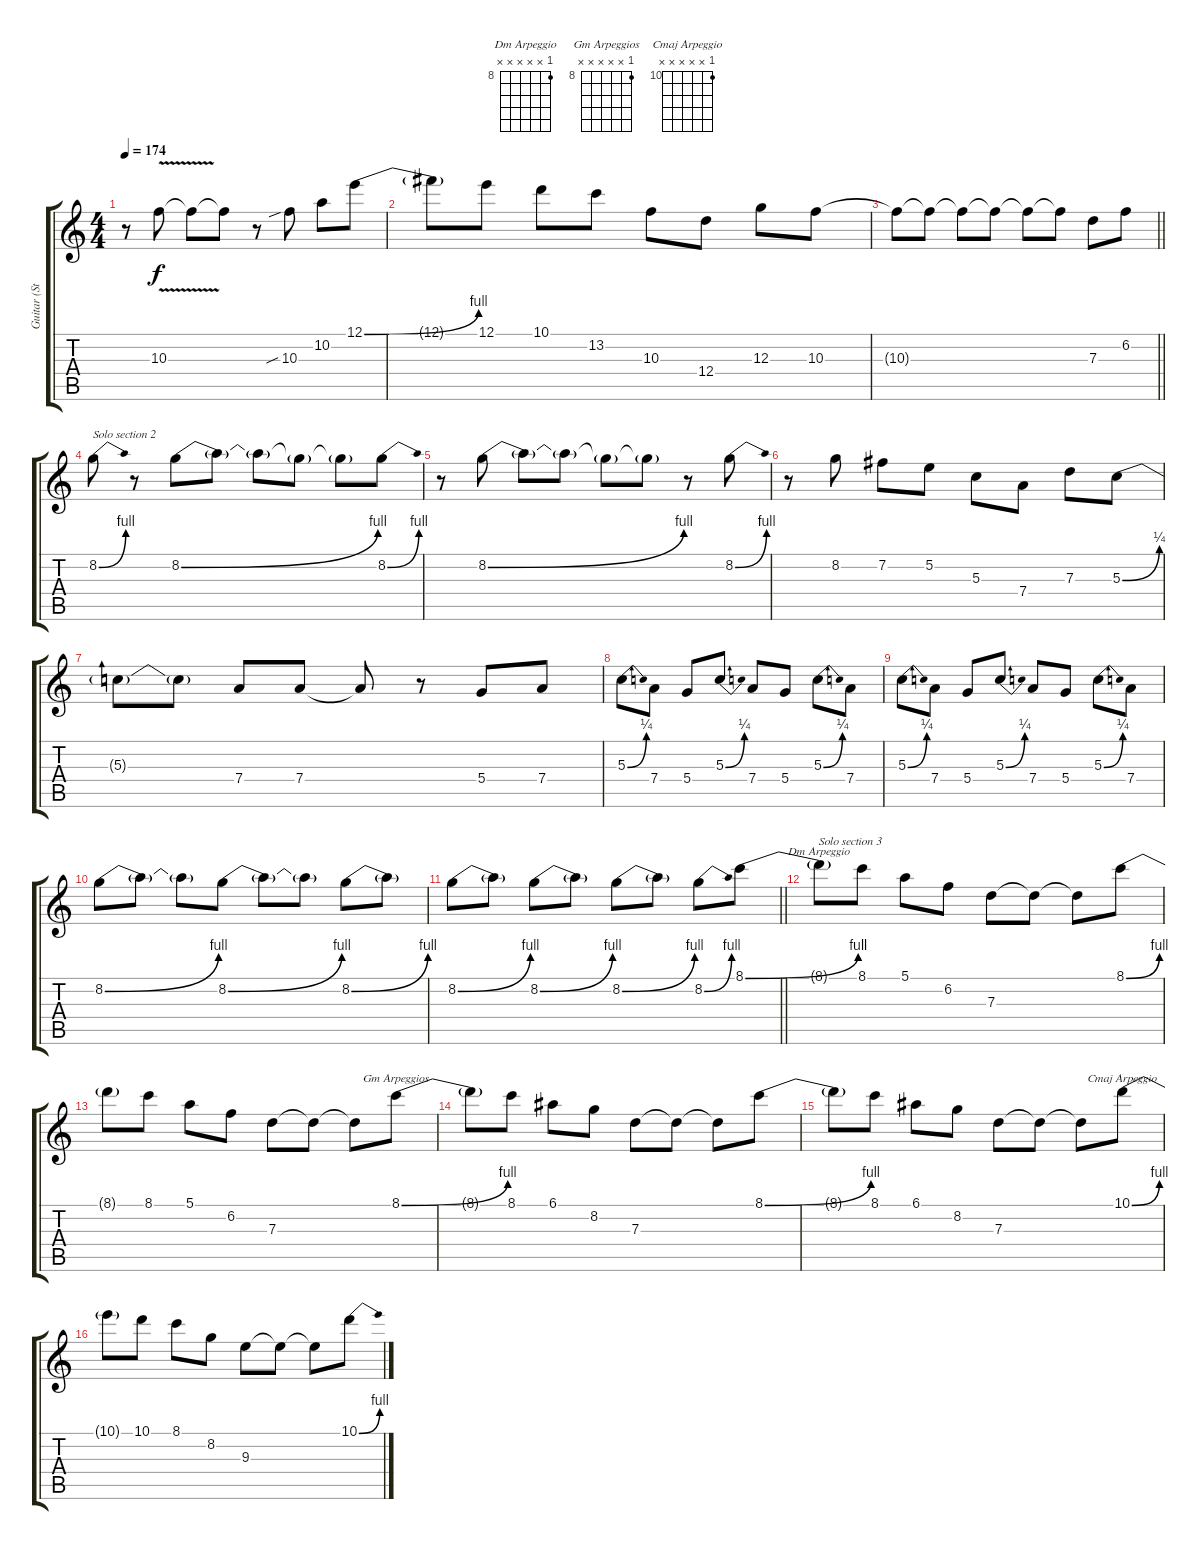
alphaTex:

\track ("Guitar (Steve Morse)" "Guitar (St") {instrument overdrivenguitar}
\staff {score tabs}
\tuning (E4 B3 G3 D3 A2 E2) {hide}
\chord ("Dm Arpeggio" 8 x x x x x) {firstfret 8}
\chord ("Gm Arpeggios" 8 x x x x x) {firstfret 8}
\chord ("Cmaj Arpeggio" 10 x x x x x) {firstfret 10}
\ts (4 4)
\tempo 174
\clef g2
\ks c
r.8{dy f} 10.3{v}.8 10.3{t}.8 10.3{t}.8 r.8 10.3{sib}.8 10.2.8 12.1{be (bend 0 0 60 4)}.8 |
12.1{t}.8 12.1.8 10.1.8 13.2.8 10.3.8 12.4.8 12.3.8 10.3.8 |
\barLineRight lightlight
10.3{t}.8 10.3{t}.8 10.3{t}.8 10.3{t}.8 10.3{t}.8 10.3{t}.8 7.3.8 6.2.8 |
8.2{be (bend 0 0 60 4)}.8{txt "Solo section 2"} r.8 8.2{be (bend 0 0 60 4)}.8 8.2{t}.8 8.2{t}.8 8.2{t}.8 8.2{t}.8 8.2{be (bend 0 0 60 4)}.8 |
r.8 8.2{be (bend 0 0 60 4)}.8 8.2{t}.8 8.2{t}.8 8.2{t}.8 8.2{t}.8 r.8 8.2{be (bend 0 0 60 4)}.8 |
r.8 8.2.8 7.2.8 5.2.8 5.3.8 7.4.8 7.3.8 5.3{be (bend 0 0 60 1)}.8 |
5.3{t}.8 5.3{t}.8 7.4.8 7.4.8 7.4{t}.8 r.8 5.4.8 7.4.8 |
5.3{be (bend 0 0 60 1)}.8 7.4.8 5.4.8 5.3{be (bend 0 0 60 1)}.8 7.4.8 5.4.8 5.3{be (bend 0 0 60 1)}.8 7.4.8 |
5.3{be (bend 0 0 60 1)}.8 7.4.8 5.4.8 5.3{be (bend 0 0 60 1)}.8 7.4.8 5.4.8 5.3{be (bend 0 0 60 1)}.8 7.4.8 |
8.2{be (bend 0 0 60 4)}.8 8.2{t}.8 8.2{t}.8 8.2{be (bend 0 0 60 4)}.8 8.2{t}.8 8.2{t}.8 8.2{be (bend 0 0 60 4)}.8 8.2{t}.8 |
\barLineRight lightlight
8.2{be (bend 0 0 60 4)}.8 8.2{t}.8 8.2{be (bend 0 0 60 4)}.8 8.2{t}.8 8.2{be (bend 0 0 60 4)}.8 8.2{t}.8 8.2{be (bend 0 0 60 4)}.8 8.1{be (bend 0 0 60 4)}.8 |
8.1{t}.8{ch "Dm Arpeggio" txt "Solo section 3"} 8.1.8 5.1.8 6.2.8 7.3.8 7.3{t}.8 7.3{t}.8 8.1{be (bend 0 0 60 4)}.8 |
8.1{t}.8 8.1.8 5.1.8 6.2.8 7.3.8 7.3{t}.8 7.3{t}.8 8.1{be (bend 0 0 60 4)}.8{ch "Gm Arpeggios"} |
8.1{t}.8 8.1.8 6.1.8 8.2.8 7.3.8 7.3{t}.8 7.3{t}.8 8.1{be (bend 0 0 60 4)}.8 |
8.1{t}.8 8.1.8 6.1.8 8.2.8 7.3.8 7.3{t}.8 7.3{t}.8 10.1{be (bend 0 0 60 4)}.8{ch "Cmaj Arpeggio"} |
10.1{t}.8 10.1.8 8.1.8 8.2.8 9.3.8 9.3{t}.8 9.3{t}.8 10.1{be (bend 0 0 60 4)}.8
